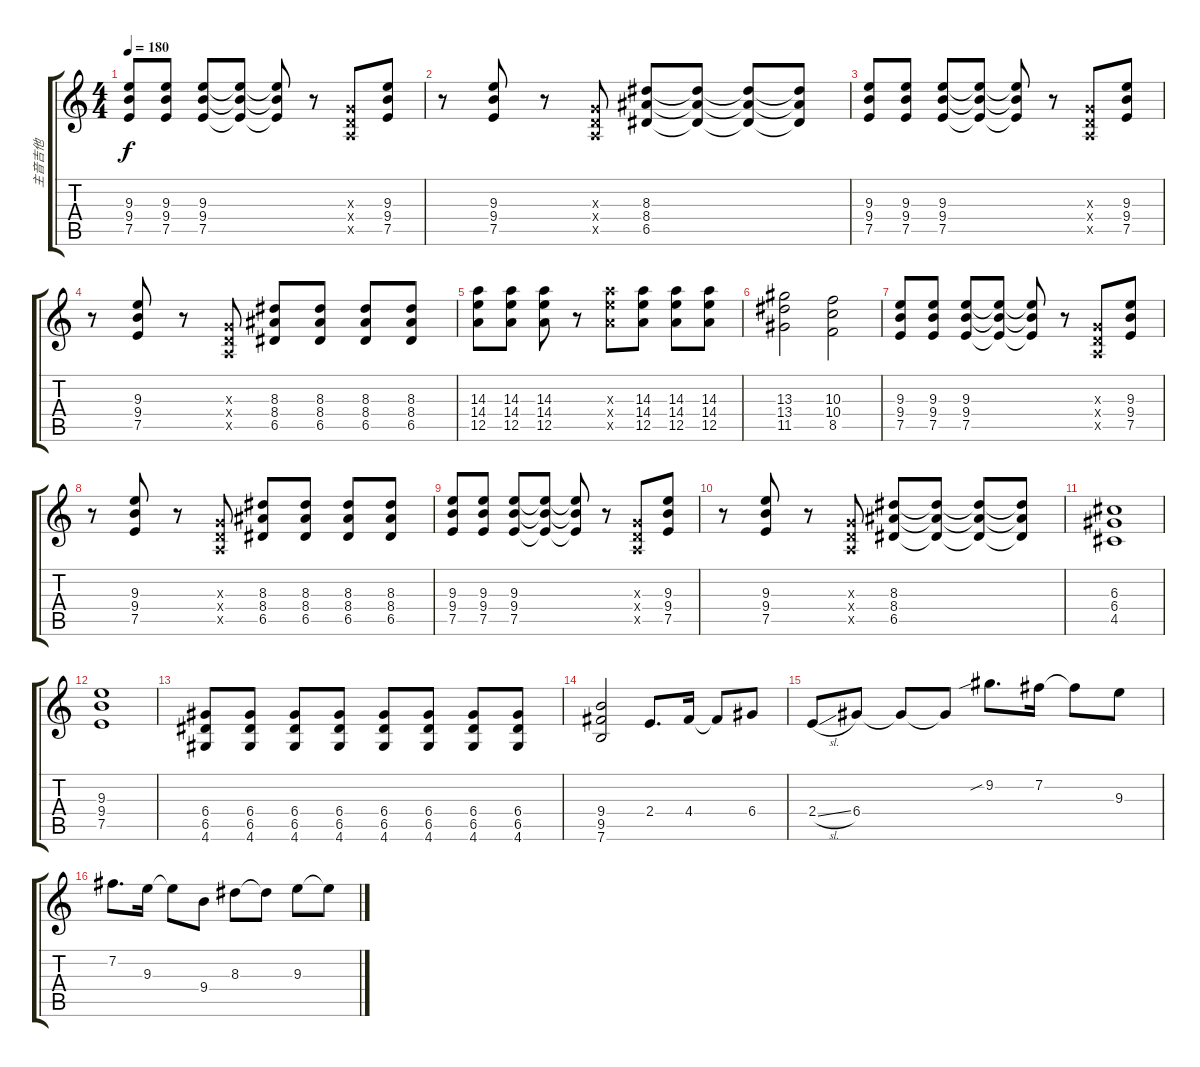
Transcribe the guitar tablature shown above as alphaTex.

\track ("主音吉他" "主音吉他") {instrument distortionguitar}
\staff {score tabs}
\tuning (E4 B3 G3 D3 A2 E2) {hide}
\ts (4 4)
\tempo 180
\clef g2
\ks c
(9.3 9.4 7.5).8{dy f} (9.3 9.4 7.5).8 (9.3 9.4 7.5).8 (9.3{t} 9.4{t} 7.5{t}).8 (9.3{t} 9.4{t} 7.5{t}).8 r.8 (0.3{x} 0.4{x} 0.5{x}).8 (9.3 9.4 7.5).8 |
r.8 (9.3 9.4 7.5).8 r.8 (0.3{x} 0.4{x} 0.5{x}).8 (8.3 8.4 6.5).8 (8.3{t} 8.4{t} 6.5{t}).8 (8.3{t} 8.4{t} 6.5{t}).8 (8.3{t} 8.4{t} 6.5{t}).8 |
(9.3 9.4 7.5).8 (9.3 9.4 7.5).8 (9.3 9.4 7.5).8 (9.3{t} 9.4{t} 7.5{t}).8 (9.3{t} 9.4{t} 7.5{t}).8 r.8 (0.3{x} 0.4{x} 0.5{x}).8 (9.3 9.4 7.5).8 |
r.8 (9.3 9.4 7.5).8 r.8 (0.3{x} 0.4{x} 0.5{x}).8 (8.3 8.4 6.5).8 (8.3 8.4 6.5).8 (8.3 8.4 6.5).8 (8.3 8.4 6.5).8 |
(14.3 14.4 12.5).8 (14.3 14.4 12.5).8 (14.3 14.4 12.5).8 r.8 (14.3{x} 14.4{x} 12.5{x}).8 (14.3 14.4 12.5).8 (14.3 14.4 12.5).8 (14.3 14.4 12.5).8 |
(13.3 13.4 11.5).2 (10.3 10.4 8.5).2 |
(9.3 9.4 7.5).8 (9.3 9.4 7.5).8 (9.3 9.4 7.5).8 (9.3{t} 9.4{t} 7.5{t}).8 (9.3{t} 9.4{t} 7.5{t}).8 r.8 (0.3{x} 0.4{x} 0.5{x}).8 (9.3 9.4 7.5).8 |
r.8 (9.3 9.4 7.5).8 r.8 (0.3{x} 0.4{x} 0.5{x}).8 (8.3 8.4 6.5).8 (8.3 8.4 6.5).8 (8.3 8.4 6.5).8 (8.3 8.4 6.5).8 |
(9.3 9.4 7.5).8 (9.3 9.4 7.5).8 (9.3 9.4 7.5).8 (9.3{t} 9.4{t} 7.5{t}).8 (9.3{t} 9.4{t} 7.5{t}).8 r.8 (0.3{x} 0.4{x} 0.5{x}).8 (9.3 9.4 7.5).8 |
r.8 (9.3 9.4 7.5).8 r.8 (0.3{x} 0.4{x} 0.5{x}).8 (8.3 8.4 6.5).8 (8.3{t} 8.4{t} 6.5{t}).8 (8.3{t} 8.4{t} 6.5{t}).8 (8.3{t} 8.4{t} 6.5{t}).8 |
(6.3 6.4 4.5).1 |
(9.3 9.4 7.5).1 |
(6.4 6.5 4.6).8 (6.4 6.5 4.6).8 (6.4 6.5 4.6).8 (6.4 6.5 4.6).8 (6.4 6.5 4.6).8 (6.4 6.5 4.6).8 (6.4 6.5 4.6).8 (6.4 6.5 4.6).8 |
(9.4 9.5 7.6).2 2.4.8{d volume 16 balance 8 instrument distortionguitar} 4.4.16 4.4{t}.8 6.4.8 |
2.4{sl}.8 6.4.8 6.4{t}.8 6.4{t}.8 9.2{sib}.8{d} 7.2.16 7.2{t}.8 9.3.8 |
7.2.8{d} 9.3.16 9.3{t}.8 9.4.8 8.3.8 8.3{t}.8 9.3.8 9.3{t}.8
